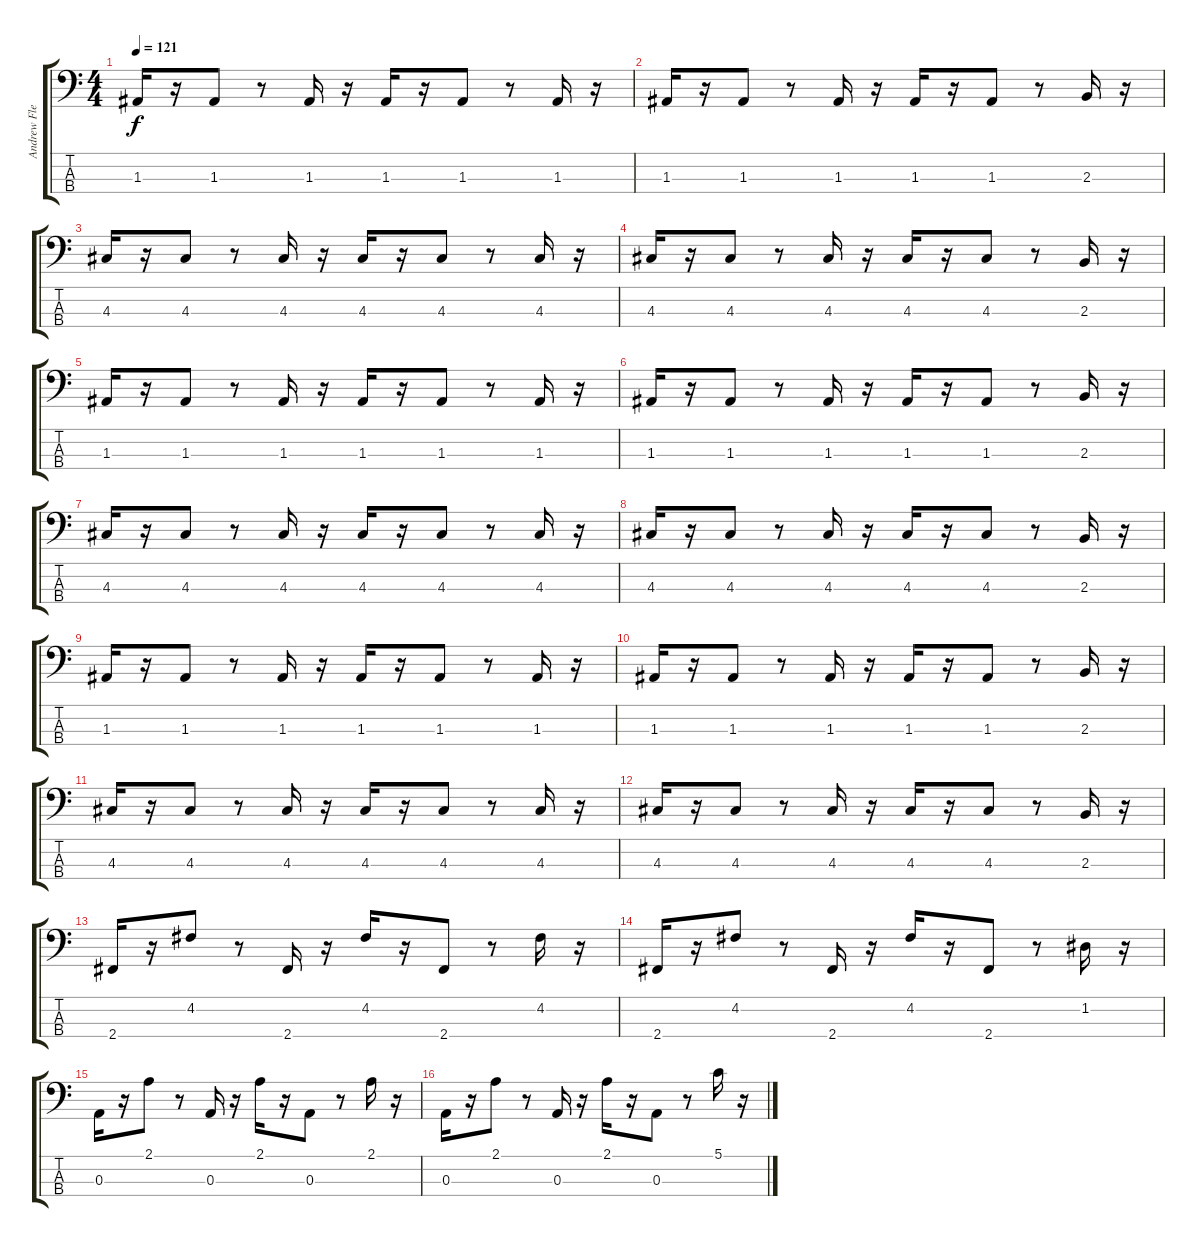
\track ("Andrew Fletcher - Synth Bass" "Andrew Fle") {instrument synthbass1}
\staff {score tabs}
\tuning (G2 D2 A1 E1) {hide}
\ts (4 4)
\tempo 121
\clef f4
\ks c
1.3.16{dy f} r.16 1.3.8 r.8 1.3.16 r.16 1.3.16 r.16 1.3.8 r.8 1.3.16 r.16 |
1.3.16 r.16 1.3.8 r.8 1.3.16 r.16 1.3.16 r.16 1.3.8 r.8 2.3.16 r.16 |
4.3.16 r.16 4.3.8 r.8 4.3.16 r.16 4.3.16 r.16 4.3.8 r.8 4.3.16 r.16 |
4.3.16 r.16 4.3.8 r.8 4.3.16 r.16 4.3.16 r.16 4.3.8 r.8 2.3.16 r.16 |
1.3.16 r.16 1.3.8 r.8 1.3.16 r.16 1.3.16 r.16 1.3.8 r.8 1.3.16 r.16 |
1.3.16 r.16 1.3.8 r.8 1.3.16 r.16 1.3.16 r.16 1.3.8 r.8 2.3.16 r.16 |
4.3.16 r.16 4.3.8 r.8 4.3.16 r.16 4.3.16 r.16 4.3.8 r.8 4.3.16 r.16 |
4.3.16 r.16 4.3.8 r.8 4.3.16 r.16 4.3.16 r.16 4.3.8 r.8 2.3.16 r.16 |
1.3.16 r.16 1.3.8 r.8 1.3.16 r.16 1.3.16 r.16 1.3.8 r.8 1.3.16 r.16 |
1.3.16 r.16 1.3.8 r.8 1.3.16 r.16 1.3.16 r.16 1.3.8 r.8 2.3.16 r.16 |
4.3.16 r.16 4.3.8 r.8 4.3.16 r.16 4.3.16 r.16 4.3.8 r.8 4.3.16 r.16 |
4.3.16 r.16 4.3.8 r.8 4.3.16 r.16 4.3.16 r.16 4.3.8 r.8 2.3.16 r.16 |
2.4.16 r.16 4.2.8 r.8 2.4.16 r.16 4.2.16 r.16 2.4.8 r.8 4.2.16 r.16 |
2.4.16 r.16 4.2.8 r.8 2.4.16 r.16 4.2.16 r.16 2.4.8 r.8 1.2.16 r.16 |
0.3.16 r.16 2.1.8 r.8 0.3.16 r.16 2.1.16 r.16 0.3.8 r.8 2.1.16 r.16 |
0.3.16 r.16 2.1.8 r.8 0.3.16 r.16 2.1.16 r.16 0.3.8 r.8 5.1.16 r.16
